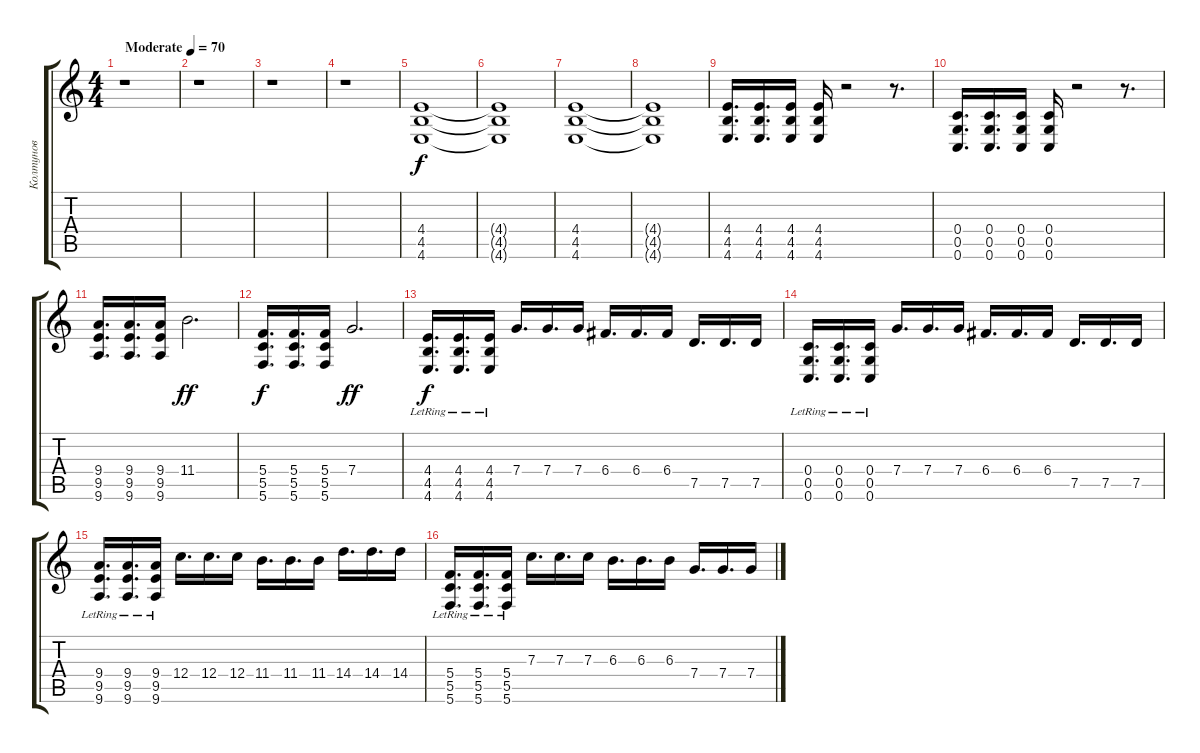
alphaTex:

\track ("Колтунов" "Колтунов") {instrument distortionguitar}
\staff {score tabs}
\tuning (D4 A3 F3 C3 G2 C2) {hide}
\ts (4 4)
\tempo (70 "Moderate")
\clef g2
\ks c
r.1{dy f instrument distortionguitar} |
r.1 |
r.1 |
r.1 |
(4.4 4.5 4.6).1 |
(4.4{t} 4.5{t} 4.6{t}).1 |
(4.4 4.5 4.6).1 |
(4.4{t} 4.5{t} 4.6{t}).1 |
(4.4 4.5 4.6).16{d} (4.4 4.5 4.6).16{d} (4.4 4.5 4.6).16 (4.4 4.5 4.6).16 r.2 r.8{d} |
(0.4 0.5 0.6).16{d} (0.4 0.5 0.6).16{d} (0.4 0.5 0.6).16 (0.4 0.5 0.6).16 r.2 r.8{d} |
(9.4 9.5 9.6).16{d} (9.4 9.5 9.6).16{d} (9.4 9.5 9.6).16 11.4.2{d dy ff} |
(5.4 5.5 5.6).16{d dy f} (5.4 5.5 5.6).16{d} (5.4 5.5 5.6).16 7.4.2{d dy ff} |
(4.4{lr} 4.5{lr} 4.6{lr}).16{d dy f} (4.4{lr} 4.5{lr} 4.6{lr}).16{d} (4.4{lr} 4.5{lr} 4.6{lr}).16 7.4.16{d} 7.4.16{d} 7.4.16 6.4.16{d} 6.4.16{d} 6.4.16 7.5.16{d} 7.5.16{d} 7.5.16 |
(0.4{lr} 0.5{lr} 0.6{lr}).16{d} (0.4{lr} 0.5{lr} 0.6{lr}).16{d} (0.4{lr} 0.5{lr} 0.6{lr}).16 7.4.16{d} 7.4.16{d} 7.4.16 6.4.16{d} 6.4.16{d} 6.4.16 7.5.16{d} 7.5.16{d} 7.5.16 |
(9.4{lr} 9.5{lr} 9.6{lr}).16{d} (9.4{lr} 9.5{lr} 9.6{lr}).16{d} (9.4{lr} 9.5{lr} 9.6{lr}).16 12.4.16{d} 12.4.16{d} 12.4.16 11.4.16{d} 11.4.16{d} 11.4.16 14.4.16{d} 14.4.16{d} 14.4.16 |
(5.4{lr} 5.5{lr} 5.6{lr}).16{d} (5.4{lr} 5.5{lr} 5.6{lr}).16{d} (5.4{lr} 5.5{lr} 5.6{lr}).16 7.3.16{d} 7.3.16{d} 7.3.16 6.3.16{d} 6.3.16{d} 6.3.16 7.4.16{d} 7.4.16{d} 7.4.16
